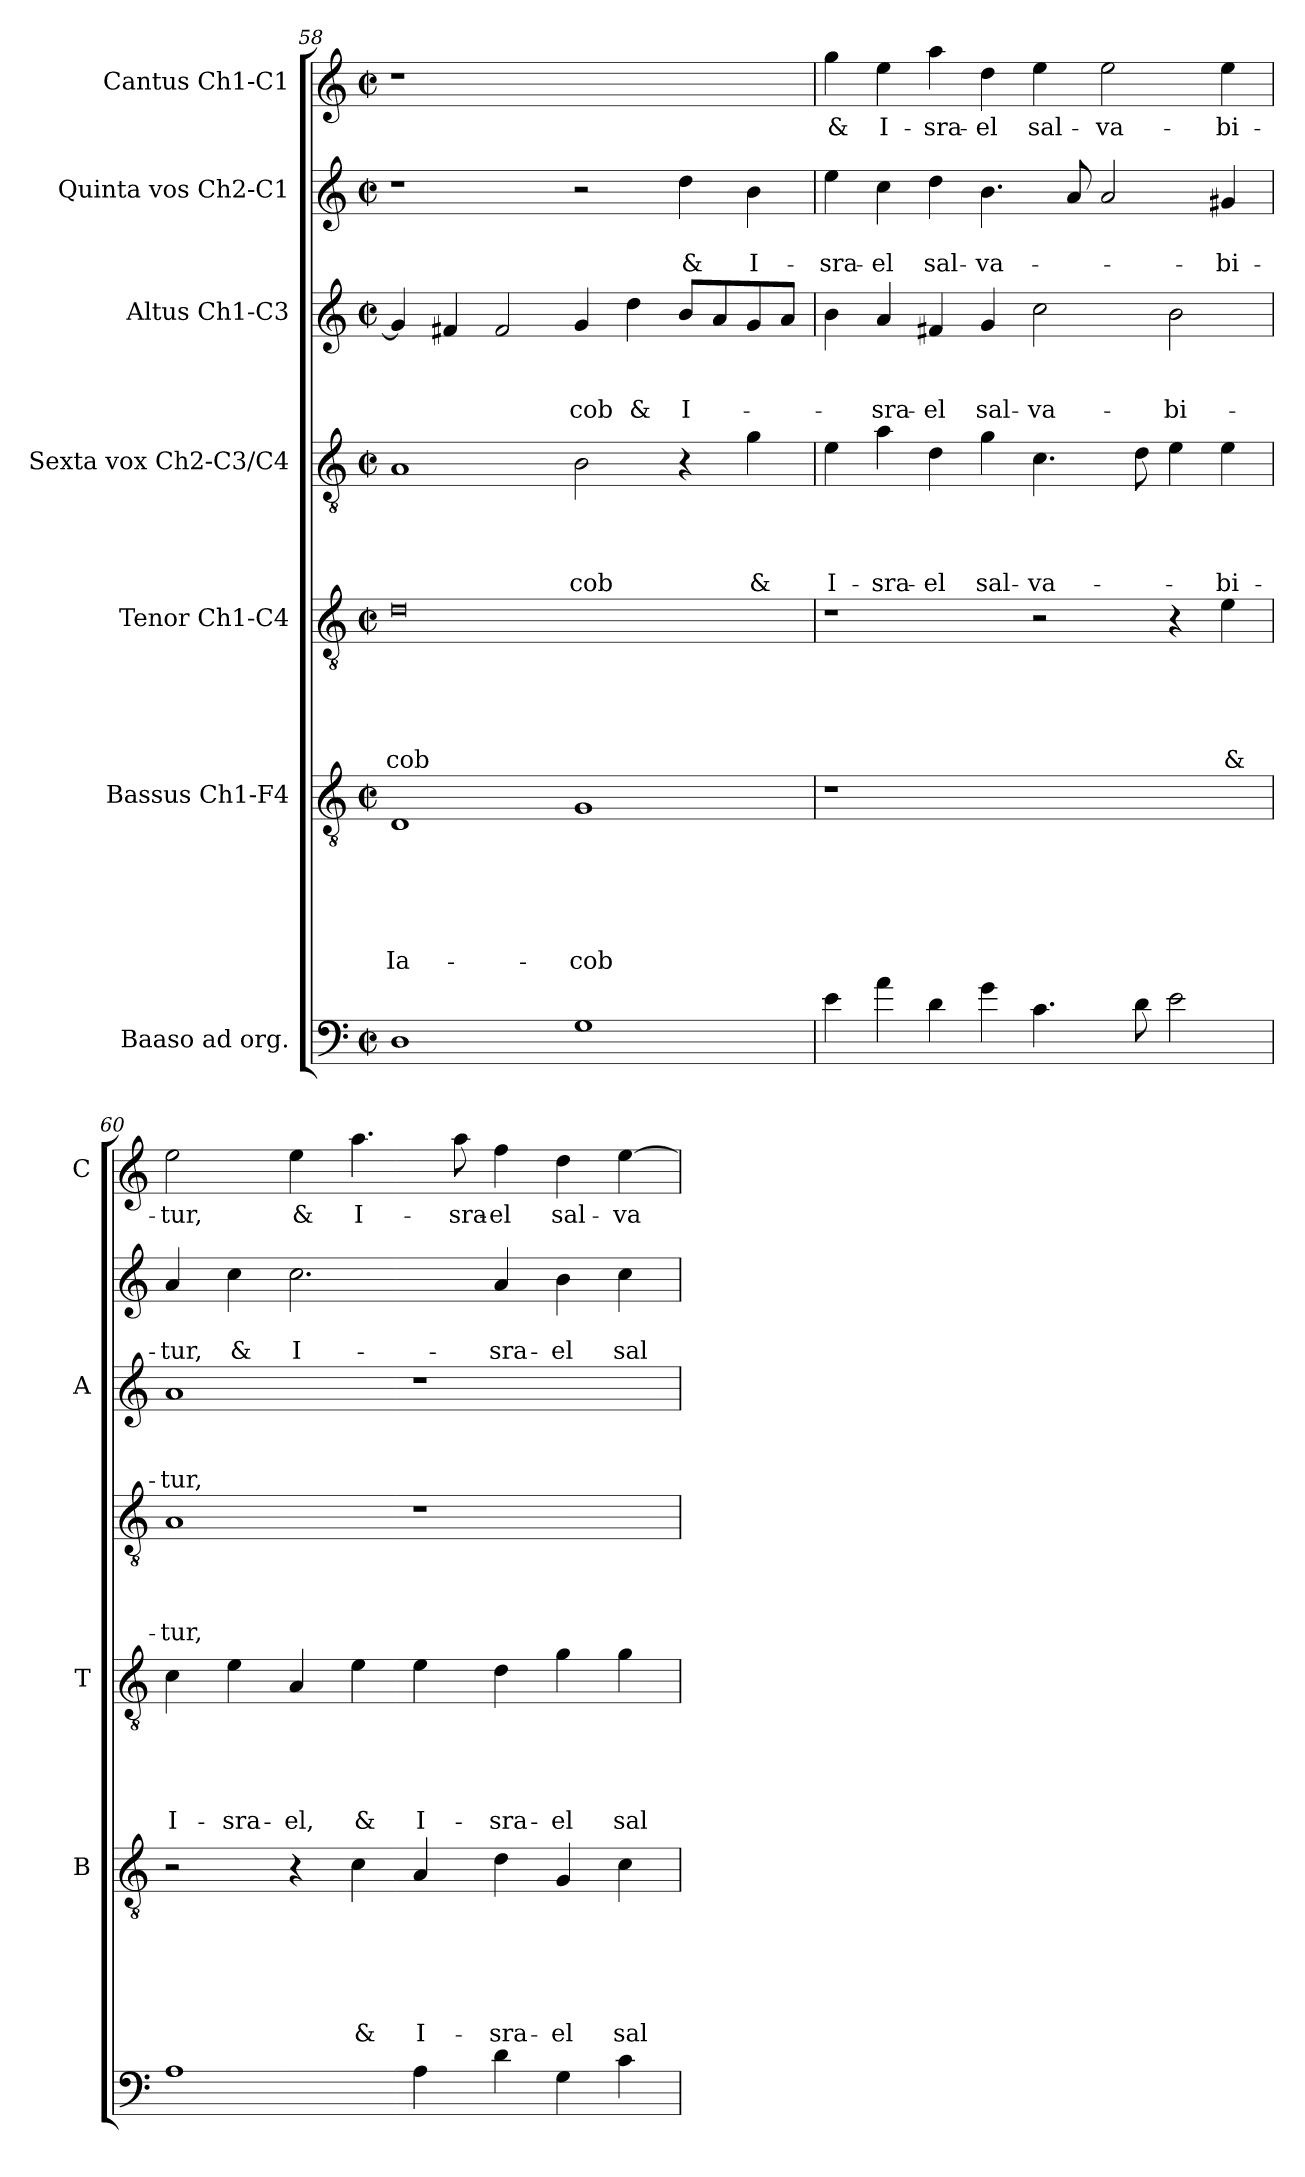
**kern	**kern	**text	**text	**text	**text	**text	**text	**kern	**text	**text	**text	**text	**text	**kern	**text	**text	**text	**text	**kern	**text	**text	**text	**kern	**text	**text	**kern	**text
*part7	*part6	*part6	*part6	*part6	*part6	*part6	*part6	*part5	*part5	*part5	*part5	*part5	*part5	*part4	*part4	*part4	*part4	*part4	*part3	*part3	*part3	*part3	*part2	*part2	*part2	*part1	*part1
*staff7	*staff6	*staff6	*staff6	*staff6	*staff6	*staff6	*staff6	*staff5	*staff5	*staff5	*staff5	*staff5	*staff5	*staff4	*staff4	*staff4	*staff4	*staff4	*staff3	*staff3	*staff3	*staff3	*staff2	*staff2	*staff2	*staff1	*staff1
*I"Baaso ad org.	*I"Bassus Ch1-F4	*	*	*	*	*	*	*I"Tenor Ch1-C4	*	*	*	*	*	*I"Sexta vox Ch2-C3/C4	*	*	*	*	*I"Altus Ch1-C3	*	*	*	*I"Quinta vos Ch2-C1	*	*	*I"Cantus Ch1-C1	*
*	*I'B	*	*	*	*	*	*	*I'T	*	*	*	*	*	*	*	*	*	*	*I'A	*	*	*	*	*	*	*I'C	*
*clefF4	*clefGv2	*	*	*	*	*	*	*clefGv2	*	*	*	*	*	*clefGv2	*	*	*	*	*clefG2	*	*	*	*clefG2	*	*	*clefG2	*
*k[]	*k[]	*	*	*	*	*	*	*k[]	*	*	*	*	*	*k[]	*	*	*	*	*k[]	*	*	*	*k[]	*	*	*k[]	*
*C:	*C:	*	*	*	*	*	*	*C:	*	*	*	*	*	*C:	*	*	*	*	*C:	*	*	*	*C:	*	*	*C:	*
*M2/2	*M2/2	*	*	*	*	*	*	*M2/2	*	*	*	*	*	*M2/2	*	*	*	*	*M2/2	*	*	*	*M2/2	*	*	*M2/2	*
*met(c|)	*met(c|)	*	*	*	*	*	*	*met(c|)	*	*	*	*	*	*met(c|)	*	*	*	*	*met(c|)	*	*	*	*met(c|)	*	*	*met(c|)	*
=58	=58	=58	=58	=58	=58	=58	=58	=58	=58	=58	=58	=58	=58	=58	=58	=58	=58	=58	=58	=58	=58	=58	=58	=58	=58	=58	=58
!	!	!	!	!	!	!	!LO:LY:b	!	!	!	!	!	!LO:LY:b	!	!	!	!	!	!	!	!	!	!	!	!	!	!
1D	1D	.	.	.	.	.	Ia-	0d	.	.	.	.	-cob	1A	.	.	.	.	4g/]	.	.	.	1r	.	.	1r	.
.	.	.	.	.	.	.	.	.	.	.	.	.	.	.	.	.	.	.	4f#X/	.	.	.	.	.	.	.	.
.	.	.	.	.	.	.	.	.	.	.	.	.	.	.	.	.	.	.	2f#/	.	.	.	.	.	.	.	.
!	!	!	!	!	!	!	!LO:LY:b	!	!	!	!	!	!	!	!	!	!	!LO:LY:b	!	!	!	!LO:LY:b	!	!	!	!	!
1G	1G	.	.	.	.	.	-cob	.	.	.	.	.	.	2B\	.	.	.	-cob	4g/	.	.	-cob	2r	.	.	1ryy	.
!	!	!	!	!	!	!	!	!	!	!	!	!	!	!	!	!	!	!	!	!	!	!LO:LY:b	!	!	!	!	!
.	.	.	.	.	.	.	.	.	.	.	.	.	.	.	.	.	.	.	4dd\	.	.	&	.	.	.	.	.
!	!	!	!	!	!	!	!	!	!	!	!	!	!	!	!	!	!	!	!	!	!	!LO:LY:b	!	!	!LO:LY:b	!	!
.	.	.	.	.	.	.	.	.	.	.	.	.	.	4r	.	.	.	.	8b/L	.	.	I-	4dd\	.	&	.	.
.	.	.	.	.	.	.	.	.	.	.	.	.	.	.	.	.	.	.	8a/	.	.	.	.	.	.	.	.
!	!	!	!	!	!	!	!	!	!	!	!	!	!	!	!	!	!	!LO:LY:b	!	!	!	!	!	!	!LO:LY:b	!	!
.	.	.	.	.	.	.	.	.	.	.	.	.	.	4g\	.	.	.	&	8g/	.	.	.	4b\	.	I-	.	.
.	.	.	.	.	.	.	.	.	.	.	.	.	.	.	.	.	.	.	8a/J	.	.	.	.	.	.	.	.
=59	=59	=59	=59	=59	=59	=59	=59	=59	=59	=59	=59	=59	=59	=59	=59	=59	=59	=59	=59	=59	=59	=59	=59	=59	=59	=59	=59
!	!	!	!	!	!	!	!	!	!	!	!	!	!	!	!	!	!	!LO:LY:b	!	!	!	!	!	!	!LO:LY:b	!	!LO:LY:b
4e\	1r	.	.	.	.	.	.	1r	.	.	.	.	.	4e\	.	.	.	I-	4b\	.	.	.	4ee\	.	-sra-	4gg\	&
!	!	!	!	!	!	!	!	!	!	!	!	!	!	!	!	!	!	!LO:LY:b	!	!	!	!LO:LY:b	!	!	!LO:LY:b	!	!LO:LY:b
4a\	.	.	.	.	.	.	.	.	.	.	.	.	.	4a\	.	.	.	-sra-	4a/	.	.	-sra-	4cc\	.	-el	4ee\	I-
!	!	!	!	!	!	!	!	!	!	!	!	!	!	!	!	!	!	!LO:LY:b	!	!	!	!LO:LY:b	!	!	!LO:LY:b	!	!LO:LY:b
4d\	.	.	.	.	.	.	.	.	.	.	.	.	.	4d\	.	.	.	-el	4f#X/	.	.	-el	4dd\	.	sal-	4aa\	-sra-
!	!	!	!	!	!	!	!	!	!	!	!	!	!	!	!	!	!	!LO:LY:b	!	!	!	!LO:LY:b	!	!	!LO:LY:b	!	!LO:LY:b
4g\	.	.	.	.	.	.	.	.	.	.	.	.	.	4g\	.	.	.	sal-	4g/	.	.	sal-	4.b\	.	-va-	4dd\	-el
!	!	!	!	!	!	!	!	!	!	!	!	!	!	!	!	!	!	!LO:LY:b	!	!	!	!LO:LY:b	!	!	!	!	!LO:LY:b
4.c\	1ryy	.	.	.	.	.	.	2r	.	.	.	.	.	4.c\	.	.	.	-va-	2cc\	.	.	-va-	.	.	.	4ee\	sal-
.	.	.	.	.	.	.	.	.	.	.	.	.	.	.	.	.	.	.	.	.	.	.	8a/	.	.	.	.
!	!	!	!	!	!	!	!	!	!	!	!	!	!	!	!	!	!	!	!	!	!	!	!	!	!	!	!LO:LY:b
.	.	.	.	.	.	.	.	.	.	.	.	.	.	.	.	.	.	.	.	.	.	.	2a/	.	.	2ee\	-va-
8d\	.	.	.	.	.	.	.	.	.	.	.	.	.	8d\	.	.	.	.	.	.	.	.	.	.	.	.	.
!	!	!	!	!	!	!	!	!	!	!	!	!	!	!	!	!	!	!	!	!	!	!LO:LY:b	!	!	!	!	!
2e\	.	.	.	.	.	.	.	4r	.	.	.	.	.	4e\	.	.	.	.	2b\	.	.	-bi-	.	.	.	.	.
!	!	!	!	!	!	!	!	!	!	!	!	!	!LO:LY:b	!	!	!	!	!LO:LY:b	!	!	!	!	!	!	!LO:LY:b	!	!LO:LY:b
.	.	.	.	.	.	.	.	4e\	.	.	.	.	&	4e\	.	.	.	-bi-	.	.	.	.	4g#X/	.	-bi-	4ee\	-bi-
=60	=60	=60	=60	=60	=60	=60	=60	=60	=60	=60	=60	=60	=60	=60	=60	=60	=60	=60	=60	=60	=60	=60	=60	=60	=60	=60	=60
!	!	!	!	!	!	!	!	!	!	!	!	!	!LO:LY:b	!	!	!	!	!LO:LY:b	!	!	!	!LO:LY:b	!	!	!LO:LY:b	!	!LO:LY:b
1A	2r	.	.	.	.	.	.	4c\	.	.	.	.	I-	1A	.	.	.	-tur,	1a	.	.	-tur,	4a/	.	-tur,	2ee\	-tur,
!	!	!	!	!	!	!	!	!	!	!	!	!	!LO:LY:b	!	!	!	!	!	!	!	!	!	!	!	!LO:LY:b	!	!
.	.	.	.	.	.	.	.	4e\	.	.	.	.	-sra-	.	.	.	.	.	.	.	.	.	4cc\	.	&	.	.
!	!	!	!	!	!	!	!	!	!	!	!	!	!LO:LY:b	!	!	!	!	!	!	!	!	!	!	!	!LO:LY:b	!	!LO:LY:b
.	4r	.	.	.	.	.	.	4A/	.	.	.	.	-el,	.	.	.	.	.	.	.	.	.	2.cc\	.	I-	4ee\	&
!	!	!	!	!	!	!	!LO:LY:b	!	!	!	!	!	!LO:LY:b	!	!	!	!	!	!	!	!	!	!	!	!	!	!LO:LY:b
.	4c\	.	.	.	.	.	&	4e\	.	.	.	.	&	.	.	.	.	.	.	.	.	.	.	.	.	4.aa\	I-
!	!	!	!	!	!	!	!LO:LY:b	!	!	!	!	!	!LO:LY:b	!	!	!	!	!	!	!	!	!	!	!	!	!	!
4A\	4A/	.	.	.	.	.	I-	4e\	.	.	.	.	I-	1r	.	.	.	.	1r	.	.	.	.	.	.	.	.
!	!	!	!	!	!	!	!	!	!	!	!	!	!	!	!	!	!	!	!	!	!	!	!	!	!	!	!LO:LY:b
.	.	.	.	.	.	.	.	.	.	.	.	.	.	.	.	.	.	.	.	.	.	.	.	.	.	8aa\	-sra-
!	!	!	!	!	!	!	!LO:LY:b	!	!	!	!	!	!LO:LY:b	!	!	!	!	!	!	!	!	!	!	!	!LO:LY:b	!	!LO:LY:b
4d\	4d\	.	.	.	.	.	-sra-	4d\	.	.	.	.	-sra-	.	.	.	.	.	.	.	.	.	4a/	.	-sra-	4ff\	-el
!	!	!	!	!	!	!	!LO:LY:b	!	!	!	!	!	!LO:LY:b	!	!	!	!	!	!	!	!	!	!	!	!LO:LY:b	!	!LO:LY:b
4G\	4G/	.	.	.	.	.	-el	4g\	.	.	.	.	-el	.	.	.	.	.	.	.	.	.	4b\	.	-el	4dd\	sal-
!	!	!	!	!	!	!	!LO:LY:b	!	!	!	!	!	!LO:LY:b	!	!	!	!	!	!	!	!	!	!	!	!LO:LY:b	!	!LO:LY:b
4c\	4c\	.	.	.	.	.	sal-	4g\	.	.	.	.	sal-	.	.	.	.	.	.	.	.	.	4cc\	.	sal-	[4ee\	-va-
=	=	=	=	=	=	=	=	=	=	=	=	=	=	=	=	=	=	=	=	=	=	=	=	=	=	=	=
*-	*-	*-	*-	*-	*-	*-	*-	*-	*-	*-	*-	*-	*-	*-	*-	*-	*-	*-	*-	*-	*-	*-	*-	*-	*-	*-	*-
